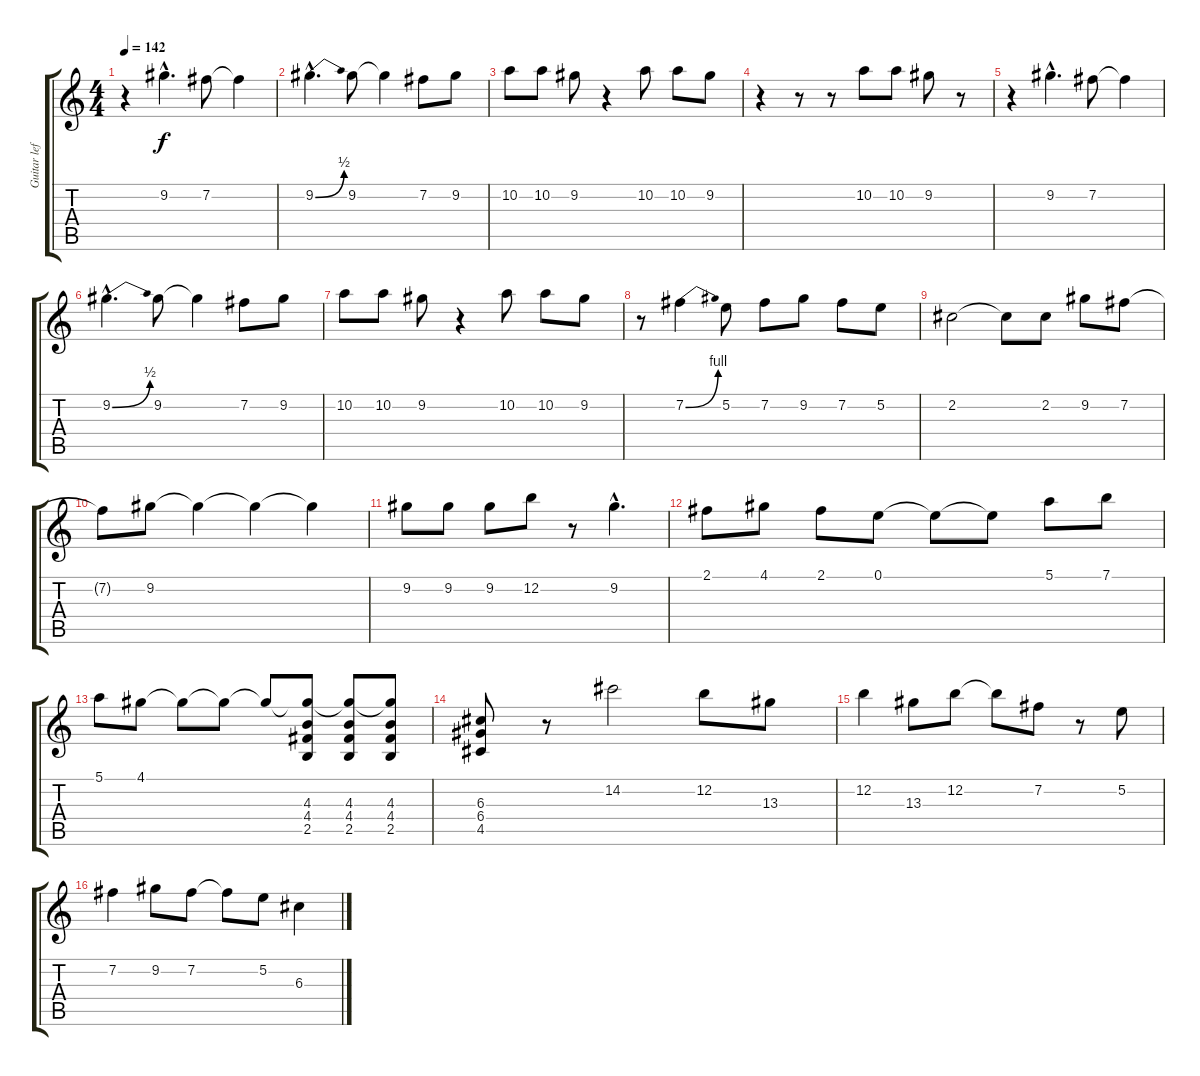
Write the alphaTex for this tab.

\track ("Guitar left " "Guitar lef") {instrument distortionguitar}
\staff {score tabs}
\tuning (E4 B3 G3 D3 A2 E2) {hide}
\ts (4 4)
\tempo 142
\clef g2
\ks c
r.4{dy f instrument distortionguitar} 9.2{hac}.4{d} 7.2.8 7.2{t}.4 |
9.2{be (bend 0 0 60 2) hac}.4{d} 9.2.8 9.2{t}.4 7.2.8 9.2.8 |
10.2.8 10.2.8 9.2.8 r.4 10.2.8 10.2.8 9.2.8 |
r.4 r.8 r.8 10.2.8 10.2.8 9.2.8 r.8 |
r.4 9.2{hac}.4{d} 7.2.8 7.2{t}.4 |
9.2{be (bend 0 0 60 2) hac}.4{d} 9.2.8 9.2{t}.4 7.2.8 9.2.8 |
10.2.8 10.2.8 9.2.8 r.4 10.2.8 10.2.8 9.2.8 |
r.8 7.2{be (bend 0 0 60 4)}.4 5.2.8 7.2.8 9.2.8 7.2.8 5.2.8 |
2.2.2 2.2{t}.8 2.2.8 9.2.8 7.2.8 |
7.2{t}.8 9.2.8 9.2{t}.4 9.2{t}.4 9.2{t}.4 |
9.2.8 9.2.8 9.2.8 12.2.8 r.8 9.2{hac}.4{d} |
2.1.8 4.1.8 2.1.8 0.1.8 0.1{t}.8 0.1{t}.8 5.1.8 7.1.8 |
5.1.8 4.1.8 4.1{t}.8 4.1{t}.8 4.1{t}.8 (4.1{t} 4.3 4.4 2.5).8 (4.1{t} 4.3 4.4 2.5).8 (4.1{t} 4.3 4.4 2.5).8 |
(6.3 6.4 4.5).8 r.8 14.2.2 12.2.8 13.3.8 |
12.2.4 13.3.8 12.2.8 12.2{t}.8 7.2.8 r.8 5.2.8 |
7.2.4 9.2.8 7.2.8 7.2{t}.8 5.2.8 6.3.4
